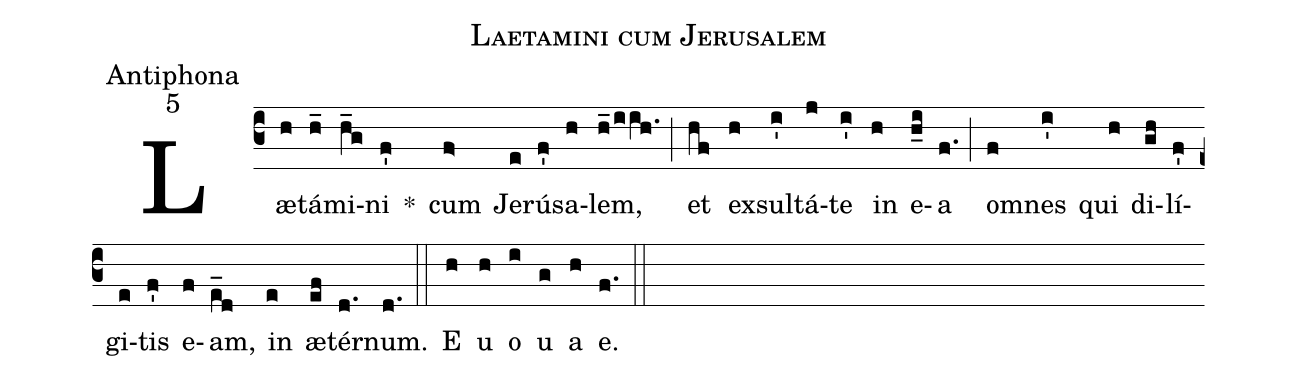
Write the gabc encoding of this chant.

name:Laetamini cum Jerusalem;
office-part:Antiphona;
mode:5;
%%
(c3) Læ(h)tá(h_)mi(h_g)ni(f') *() cum(f>) Je(e)rú(f')sa(h)lem,(h_/iih.) (;) et(hf) ex(h)sul(i')tá(j)te(i') in(h) e(h_i)a(f.) (;) o(f)mnes(i') qui(h) di(gh)lí(f')gi(e)tis(f') e(f)am,(e_d) in(e) æ(ef)tér(d.)num.(d.) (::)
<eu>E(h) u(h) o(i) u(g) a(h) e.</eu>(f.) (::)
